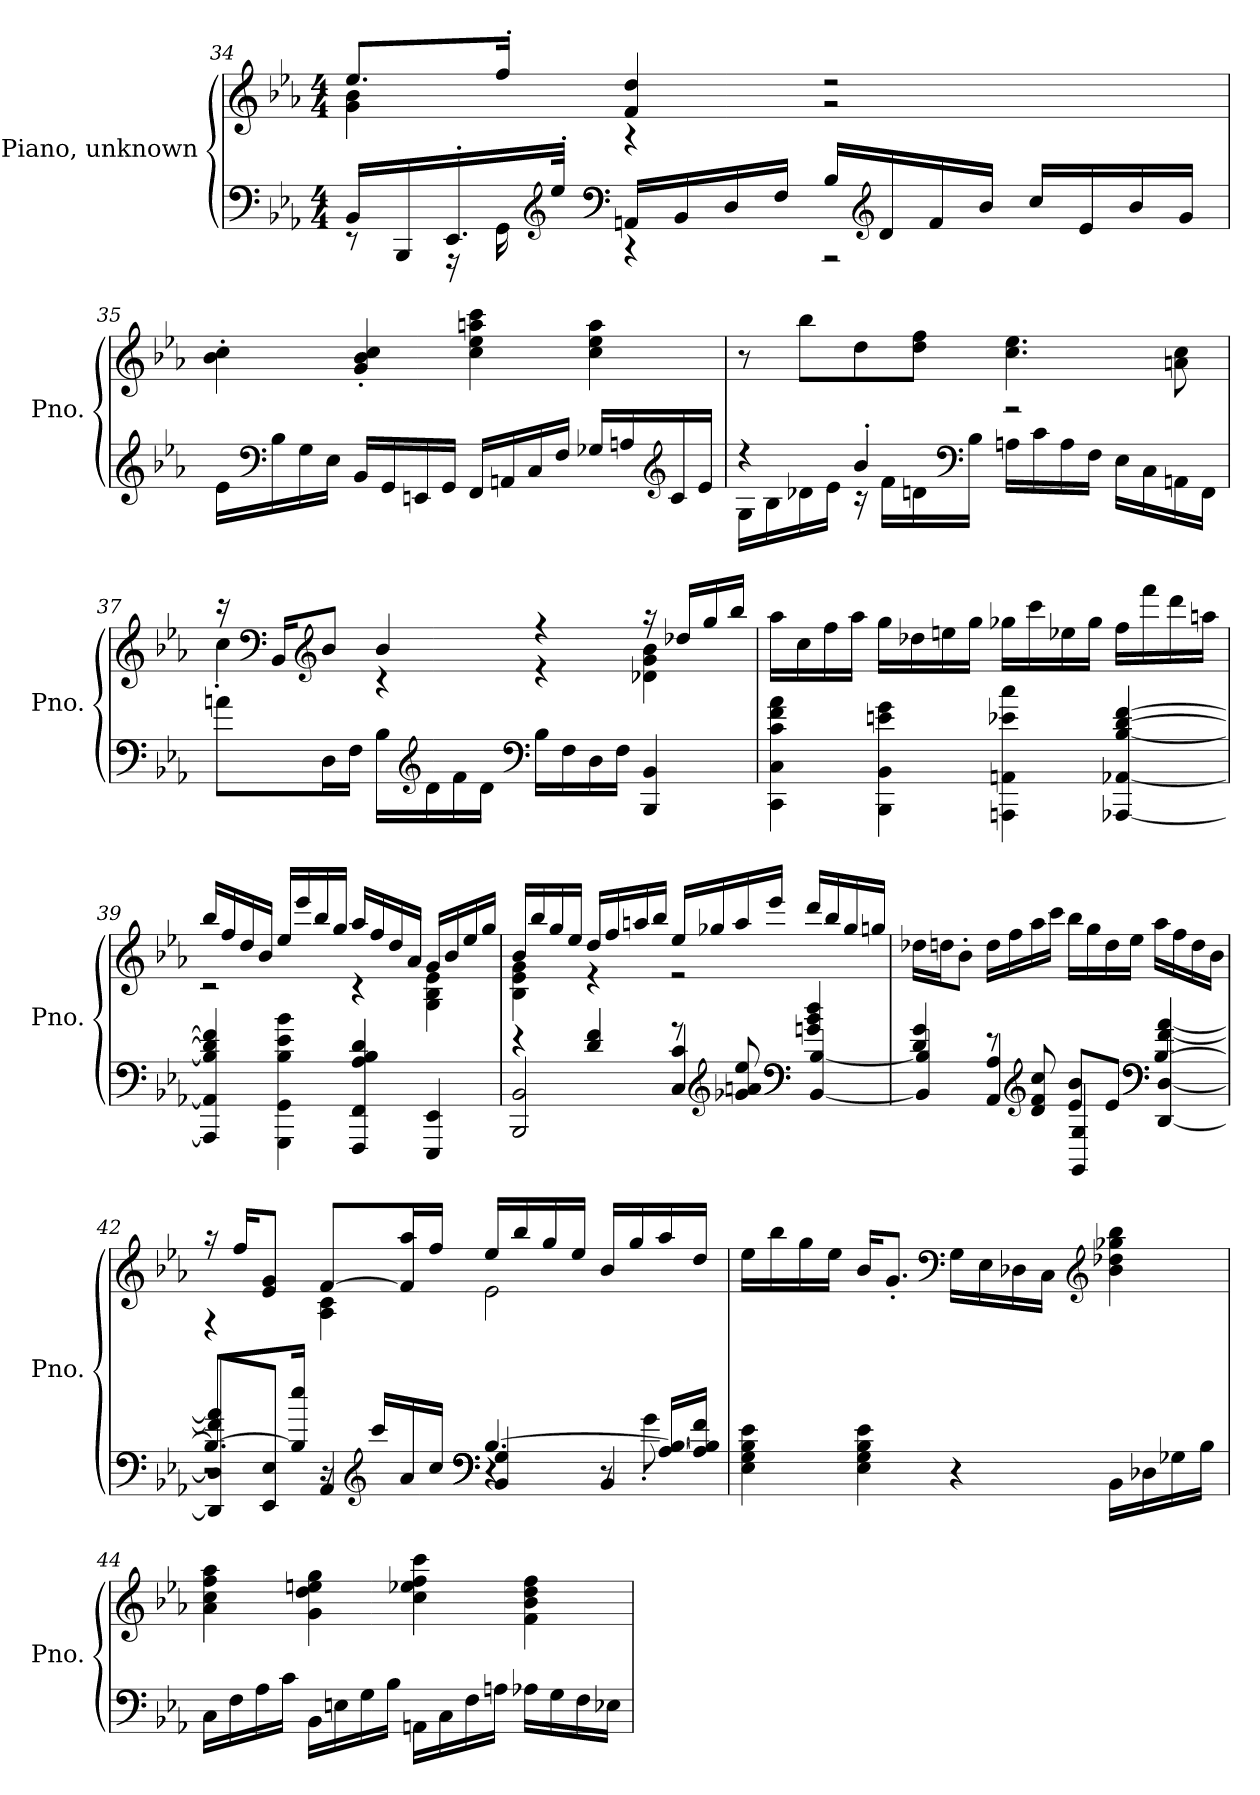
**kern	**kern
*part1	*part1
*staff2	*staff1
*I"Piano, unknown	*
*I'Pno.	*
!!LO:LB:g=z
*clefF4	*clefG2
*k[b-e-a-]	*k[b-e-a-]
*M4/4	*M4/4
=34	=34
*^	*^
16BB-/LL	8r	8.ee-/L	4g\ 4b-\
16BBB-/	.	.	.
16.EE-'/	16r	.	.
.	16GG\	16ff'/Jk	.
*clefG2	*	*	*
32ee-'/JJk	.	.	.
*clefF4	*	*	*
16AAn/LL	4r	4f/ 4dd/	4r
16BB-/	.	.	.
16D/	.	.	.
16F/JJ	.	.	.
16B-/LL	2r	2r	2r
*clefG2	*	*	*
16d/	.	.	.
16f/	.	.	.
16b-/JJ	.	.	.
16cc/LL	.	.	.
16e-/	.	.	.
16b-/	.	.	.
16g/JJ	.	.	.
*v	*v	*	*
*	*v	*v
=35	=35
16e-\LL	4b-\' 4cc\'
*clefF4	*
16B-\	.
16G\	.
16E-\JJ	.
16BB-/LL	4g/' 4b-/' 4cc/'
16GG/	.
16EEn/	.
16GG/JJ	.
16FF/LL	4cc\ 4ee-\ 4aan\ 4ccc\
16AAn/	.
16C/	.
16F/JJ	.
16G-X/LL	4cc\ 4ee-\ 4aa\
16An/	.
*clefG2	*
16c/	.
16e-/JJ	.
!!LO:LB:g=z
=36	=36
*^	*
4r	16G\LL	8r
.	16B-\	.
.	16d-X\	8bb-\L
.	16e-\JJ	.
4b-'/	16r	8dd\
.	16f\LL	.
.	16dn\	8dd\ 8ff\J
*clefF4	*	*
.	16B-\JJ	.
2r	16An\LL	4.cc\ 4.ee-\
.	16c\	.
.	16A\	.
.	16F\JJ	.
.	16E-\LL	.
.	16C\	.
.	16AAn\	8an\ 8cc\
.	16FF\JJ	.
*v	*v	*
=37	=37
*	*^
8an\L	16r	4cc'\
*	*clefF4	*
.	16BB-/KL	.
*	*clefG2	*
16D\L	8b-/J	.
16F\JJ	.	.
16B-\LL	4b-/	4r
*clefG2	*	*
16d\	.	.
16f\	.	.
16d\JJ	.	.
*clefF4	*	*
16B-\LL	4r	4r
16F\	.	.
16D\	.	.
16F\JJ	.	.
4BBB-/ 4BB-/	16r	4d-X\ 4g\ 4b-\
.	16dd-X/LL	.
.	16gg/	.
.	16bb-/JJ	.
*	*v	*v
!!LO:PB:g=z
=38	=38
4CC\ 4C\ 4c\ 4f\ 4a-\	16aa-\LL
.	16cc\
.	16ff\
.	16aa-\JJ
4BBB-\ 4BB-\ 4en\ 4g\	16gg\LL
.	16dd-X\
.	16een\
.	16gg\JJ
4AAAn\ 4AAn\ 4e-X\ 4cc\	16gg-X\LL
.	16ccc\
.	16ee-X\
.	16gg-\JJ
[4AAA-X/ [4AA-X/ [4B-/ [4d/ [4f/	16ff\LL
.	16fff\
.	16ddd\
.	16aan\JJ
=39	=39
*	*^
4AAA-/] 4AA-/] 4B-/] 4d/] 4f/]	16bb-/LL	2r
.	16ff/	.
.	16dd/	.
.	16b-/JJ	.
4GGG\ 4GG\ 4B-\ 4e-\ 4b-\	16ee-/LL	.
.	16eee-/	.
.	16bb-/	.
.	16gg/JJ	.
4FFF/ 4FF/ 4A-/ 4B-/ 4d/	16aa-/LL	4r
.	16ff/	.
.	16dd/	.
.	16a-/JJ	.
4EEE-/ 4EE-/	16g/LL	4G\ 4B-\ 4e-\
.	16b-/	.
.	16ee-/	.
.	16gg/JJ	.
!!LO:LB:g=z	!!
=40	=40	=40
*^	*	*
4r	2BBB-/ 2BB-/	16b-/LL	4B-\ 4e-\ 4g\
.	.	16bb-/	.
.	.	16gg/	.
.	.	16ee-/JJ	.
4d/ 4f/	.	16dd/LL	4r
.	.	16ff/	.
.	.	16aan/	.
.	.	16bb-/JJ	.
8r	4C/ 4c/	16ee-/LL	2r
.	.	16gg-X/	.
*clefG2	*	*	*
8g-X/ 8an/ 8ee-/	.	16aa/	.
.	.	16eee-/JJ	.
*clefF4	*	*	*
4gn/ 4b-/ 4dd/	[4BB-/ [4B-/	16ddd/LL	.
.	.	16bb-/	.
.	.	16gg-/	.
.	.	16ggn/JJ	.
*	*	*v	*v
=41	=41	=41
4d/ 4g/	4BB-/] 4B-/]	16dd-X\LL
.	.	16ddn\J
.	.	8b-'\J
8r	4AA-/ 4A-/	16dd\LL
.	.	16ff\
*clefG2	*	*
8d/ 8f/ 8cc/	.	16aa-\
.	.	16ccc\JJ
8e-/ 8b-/L	4GG/ 4G/	16bb-\LL
.	.	16gg\
8e-/J	.	16dd\
.	.	16ee-\JJ
*clefF4	*	*
[4B-/	[4DD/ [4D/ [4f/ [4a-/	16aa-\LL
.	.	16ff\
.	.	16dd\
.	.	16b-\JJ
!!LO:LB:g=z
=42	=42	=42
*	*^	*^
8.B-/L_	2r	8DD/] 8D/] 8f/] 8a-/]L	16r	4r
.	.	.	16ff/KL	.
.	.	8EE-/ 8E-/J	8e-/ 8g/J	.
16B-/] 16ee-/Jk	.	.	.	.
16r	.	4AA-/	[8f/L	4A-\ 4c\
*clefG2	*	*	*	*
16ccc/LL	.	.	.	.
16a-/	.	.	16f/] 16aa-/L	.
16cc/JJ	.	.	16ff/JJ	.
*clefF4	*	*	*	*
[4.B-/	4r	4BB-/ 4G/	16ee-/LL	2e-\
.	.	.	16bb-/	.
.	.	.	16gg/	.
.	.	.	16ee-/JJ	.
.	8r	4BB-/	16b-/LL	.
.	.	.	16gg/	.
[16A-/ 16B-/_LL	8g'\	.	16aa-/	.
16A-/] 16B-/] 16f/JJ	.	.	16dd/JJ	.
*v	*v	*v	*	*
*	*v	*v
=43	=43
4E-\ 4G\ 4B-\ 4e-\	16ee-\LL
.	16bb-\
.	16gg\
.	16ee-\JJ
4E-\ 4G\ 4B-\ 4e-\	16b-/KL
.	8.g'/J
*	*clefF4
4r	16G\LL
.	16E-\
.	16D-X\
.	16C\JJ
*	*clefG2
16BB-\LL	4b-\ 4dd-X\ 4gg-X\ 4bb-\
16D-X\	.
16G-X\	.
16B-\JJ	.
!!LO:LB:g=z
=44	=44
16C\LL	4a-\ 4cc\ 4ff\ 4aa-\
16F\	.
16A-\	.
16c\JJ	.
16BB-\LL	4g\ 4dd\ 4een\ 4gg\
16En\	.
16G\	.
16B-\JJ	.
16AAn\LL	4cc\ 4ee-X\ 4ff\ 4ccc\
16C\	.
16F\	.
16An\JJ	.
16A-X\LL	4f\ 4b-\ 4dd\ 4ff\
16G\	.
16F\	.
16E-X\JJ	.
=	=
*-	*-
